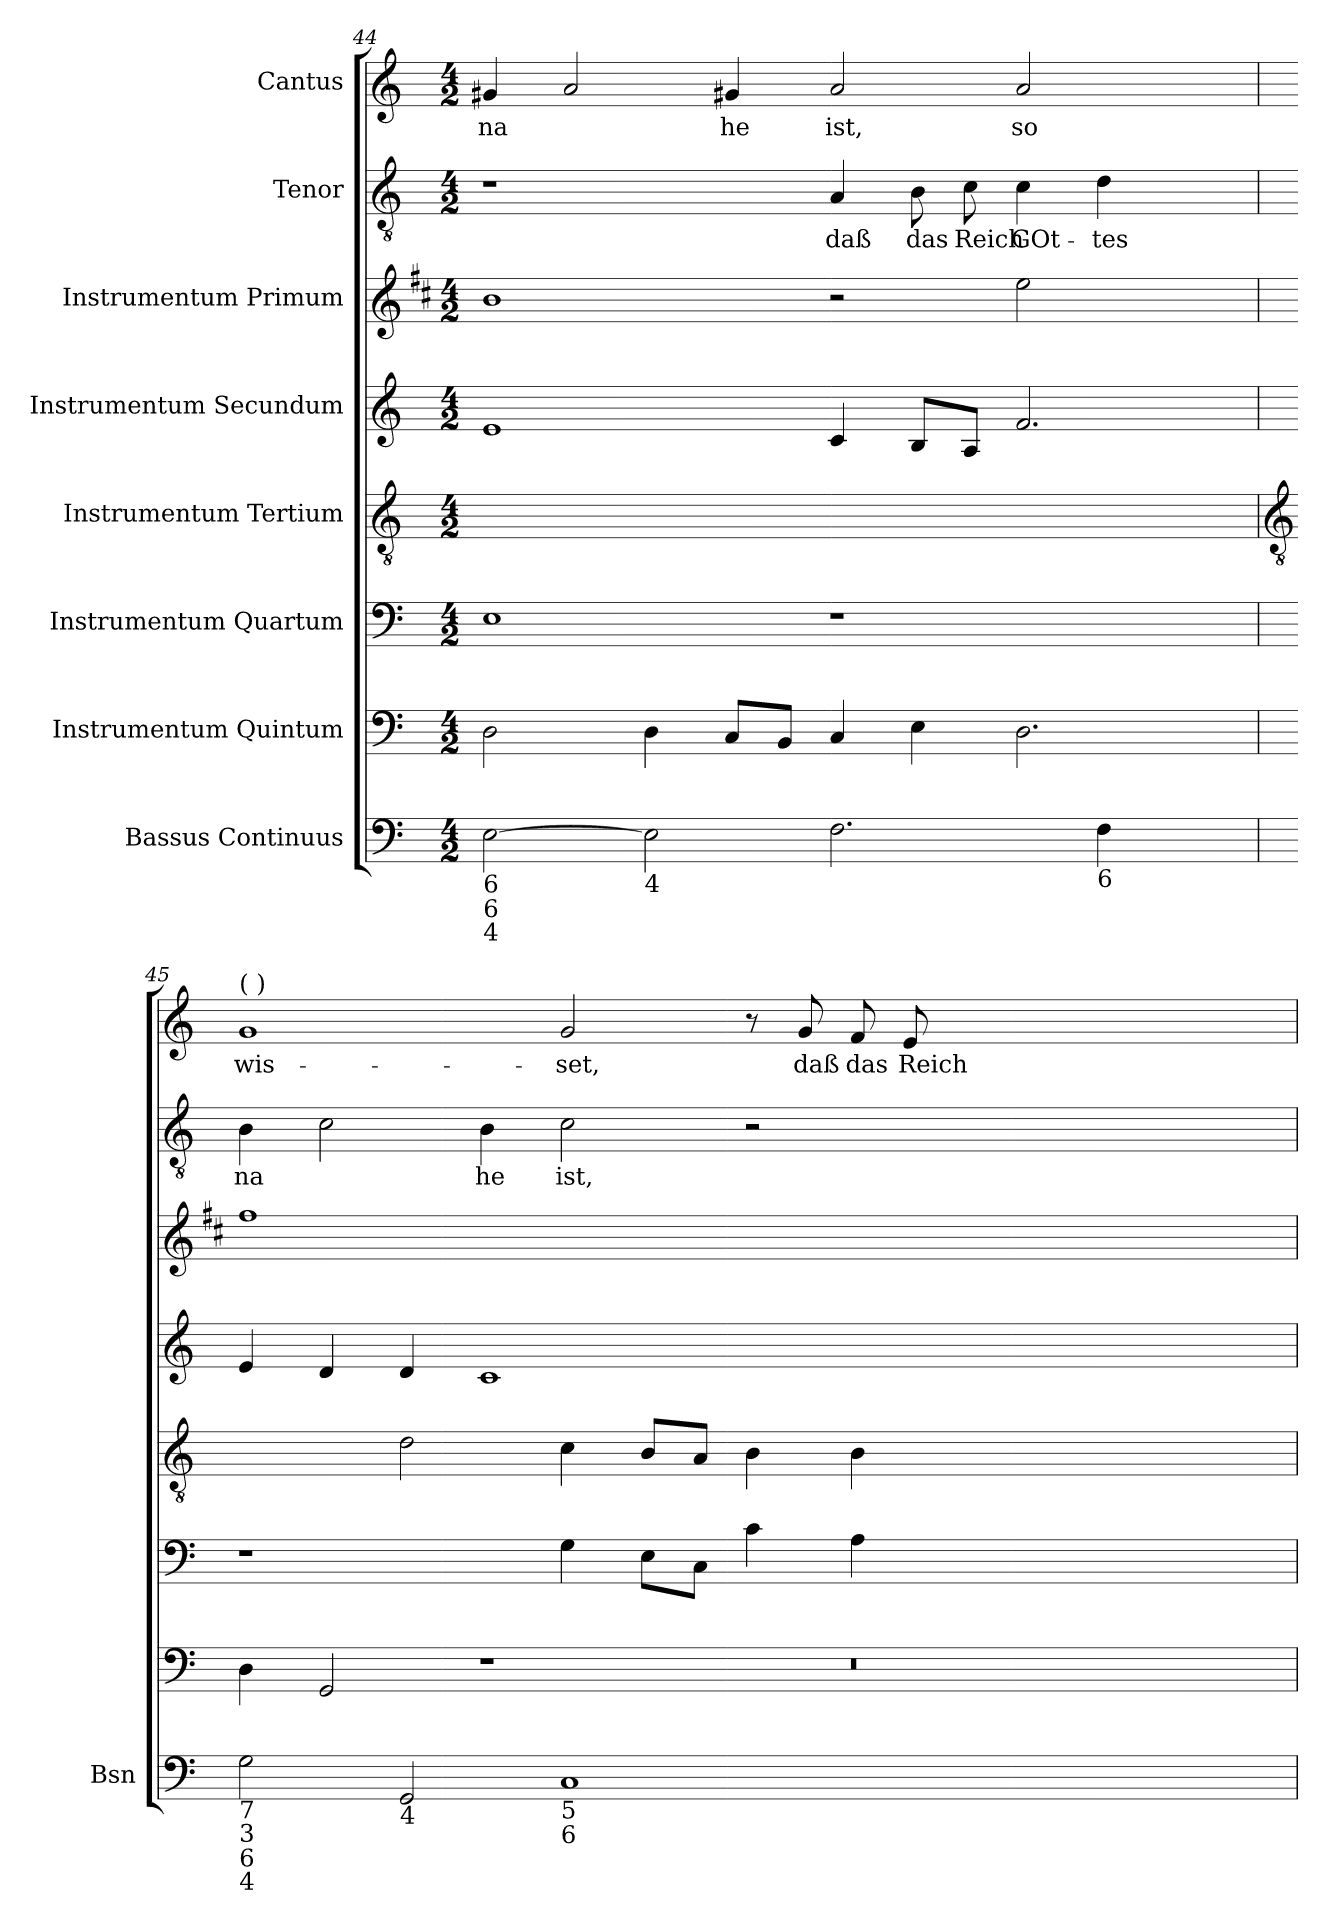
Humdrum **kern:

**kern	**kern	**kern	**kern	**kern	**kern	**kern	**text	**kern	**text
*part8	*part7	*part6	*part5	*part4	*part3	*part2	*part2	*part1	*part1
*staff8	*staff7	*staff6	*staff5	*staff4	*staff3	*staff2	*staff2	*staff1	*staff1
*I"Bassus Continuus	*I"Instrumentum Quintum	*I"Instrumentum Quartum	*I"Instrumentum Tertium	*I"Instrumentum Secundum	*I"Instrumentum Primum	*I"Tenor	*	*I"Cantus	*
*I'Bsn	*	*	*	*	*	*	*	*	*
!!LO:LB:g=z
*clefF4	*clefF4	*clefF4	*clefGv2	*clefG2	*clefG2	*clefGv2	*	*clefG2	*
*	*	*	*	*	*ITrd1c2	*	*	*	*
*k[]	*k[]	*k[]	*k[]	*k[]	*k[]	*k[]	*	*k[]	*
*C:	*C:	*C:	*C:	*C:	*C:	*C:	*	*C:	*
*M4/2	*M4/2	*M4/2	*M4/2	*M4/2	*M4/2	*M4/2	*	*M4/2	*
=44	=44	=44	=44	=44	=44	=44	=44	=44	=44
!LO:TX:b:t=6	!	!	!	!	!	!	!	!	!
!LO:TX:b:t=6\n4	!	!	!	!	!	!	!	!	!
!	!	!	!	!	!	!	!	!	!LO:LY:b
[2E	2D	1E	[2Ayy	1e	1a	1r	.	4g#X	na
.	.	.	.	.	.	.	.	2a	.
!LO:TX:b:t=4	!	!	!	!	!	!	!	!	!
2E]	4D	.	1..ryy	.	.	.	.	.	.
!	!	!	!	!	!	!	!	!	!LO:LY:b
.	8CL	.	.	.	.	.	.	4g#X	he
.	8BBJ	.	.	.	.	.	.	.	.
!	!	!	!	!	!	!	!LO:LY:b	!	!LO:LY:b
2.F	4C	1r	.	4c	2r	4A	daß	2a	ist,
!	!	!	!	!	!	!	!LO:LY:b	!	!
.	4E	.	.	8BL	.	8B	das	.	.
!	!	!	!	!	!	!	!LO:LY:b	!	!
.	.	.	.	8AJ	.	8c	Reich	.	.
!	!	!	!	!	!	!	!LO:LY:b	!	!LO:LY:b
.	2.D	.	.	2.f	2dd	4c	GOt-	2a	so
!LO:TX:b:t=6	!	!	!	!	!	!	!	!	!
!	!	!	!	!	!	!	!LO:LY:b	!	!
4F	.	.	.	.	.	4d	-tes	.	.
4ryy	.	4ryy	.	.	4ryy	4ryy	.	4ryy	.
!!LO:LB:g=z
=45	=45	=45	=45	=45	=45	=45	=45	=45	=45
*	*	*	*clefGv2	*	*	*	*	*	*
!	!	!	!	!	!	!	!	!LO:TX:a:t=(  )	!
!LO:TX:b:t=7\n3	!	!	!	!	!	!	!	!	!
!LO:TX:b:t=6\n4	!	!	!	!	!	!	!	!	!
!	!	!	!	!	!	!	!LO:LY:b	!	!LO:LY:b
2G	4D	1r	2Ayy]	4e	1ee	4B	na	1g	wis-
.	2GG	.	.	4d	.	2c	.	.	.
!LO:TX:b:t=4	!	!	!	!	!	!	!	!	!
2GG	.	.	2d	4d	.	.	.	.	.
!	!	!	!	!	!	!	!LO:LY:b	!	!
.	1r	.	.	1c	.	4B	he	.	.
!LO:TX:b:t=5	!	!	!	!	!	!	!	!	!
!LO:TX:b:t=6	!	!	!	!	!	!	!	!	!
!	!	!	!	!	!	!	!LO:LY:b	!	!LO:LY:b
1C	.	4G	4c	.	0ryy	2c	ist,	2g	-set,
.	.	8EL	8BL	.	.	.	.	.	.
.	.	8CJ	8AJ	.	.	.	.	.	.
.	.	4c	4B	.	.	2r	.	8r	.
!	!	!	!	!	!	!	!	!	!LO:LY:b
.	.	.	.	.	.	.	.	8g	daß
!	!	!	!	!	!	!	!	!	!LO:LY:b
.	0r	4A	4B	0ryy	.	.	.	8f	das
!	!	!	!	!	!	!	!	!	!LO:LY:b
.	.	.	.	.	.	.	.	8e	Reich
1..ryy	.	1..ryy	1..ryy	.	.	1..ryy	.	1..ryy	.
.	.	.	.	.	2.ryy	.	.	.	.
=	=	=	=	=	=	=	=	=	=
*-	*-	*-	*-	*-	*-	*-	*-	*-	*-
